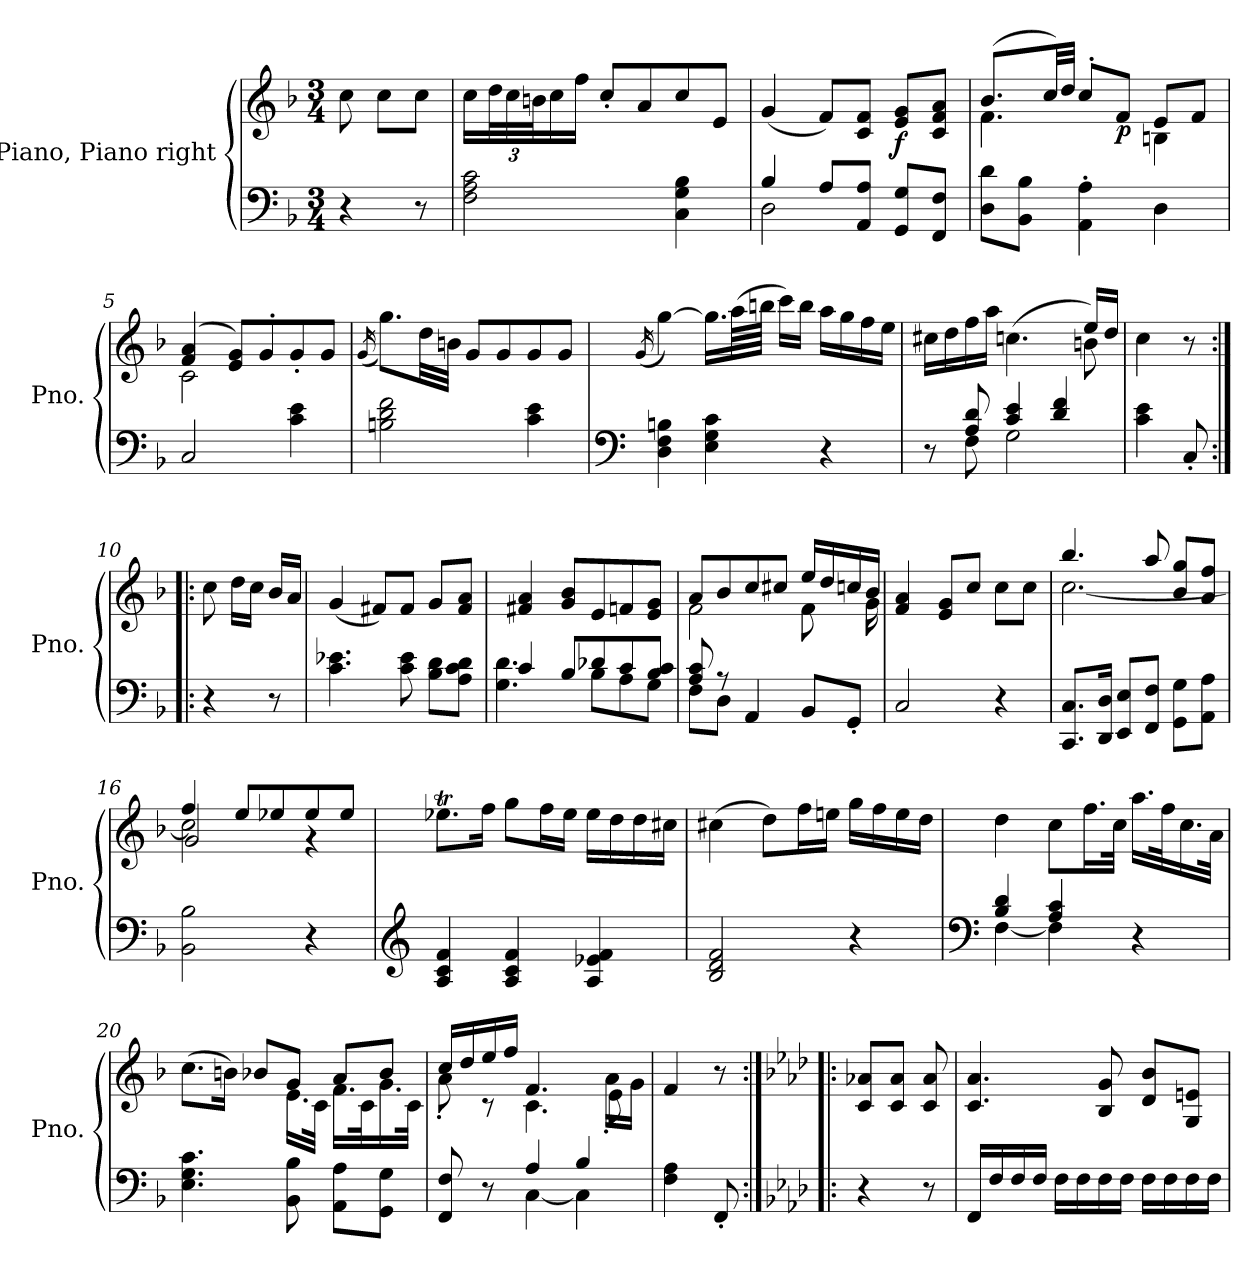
**kern	**kern	**dynam
*part1	*part1	*part1
*staff2	*staff1	*staff1/2
*I"Piano, Piano right	*	*
*I'Pno.	*	*
*clefF4	*clefG2	*
*k[b-]	*k[b-]	*
*M3/4	*M3/4	*
=1	=1	=1
4r	8cc\	.
.	8cc\L	.
8r	8cc\J	.
=2	=2	=2
2F\ 2A\ 2c\	16cc\LL	.
*	*Xbrackettup	*
.	48dd\L	.
.	48cc\	.
.	48bn\J	.
.	16cc\	.
.	16ff\JJ	.
.	8cc'/L	.
.	8a/	.
4C\ 4G\ 4B-\	8cc/	.
.	8e/J	.
=3	=3	=3
*^	*	*
4B-/	2D\	(4g/	.
8A/L	.	8f/L)	.
8AA/ 8A/J	.	8c/ 8f/J	.
!	!	!	!LO:DY:b
8GG/ 8G/L	4ryy	8e/ 8g/L	f
8FF/ 8F/J	.	8c/ 8f/ 8a/J	.
*v	*v	*	*
=4	=4	=4
*	*^	*
8D\ 8d\L	(8.b-/L	4.f\	.
8BB-\ 8B-\J	.	.	.
.	32cc/LL)	.	.
.	32dd/JJJ	.	.
4AA\' 4A\'	8cc'/L	.	.
!	!	!	!LO:DY:b
.	8f/J	8ryy	p
4D\	8e/L	4Bn\	.
.	8f/J	.	.
=5	=5	=5	=5
2C/	(4f/ 4a/	2c\	.
.	8e/ 8g/L)	.	.
.	8g'/	.	.
4c\ 4e\	8g'/	4ryy	.
.	8g/J	.	.
*	*v	*v	*
!!LO:LB:g=z
=6	=6	=6
.	(16qg/	.
2Bn\ 2d\ 2f\	8.gg\L)	.
.	32dd\LL	.
.	32bn\JJJ	.
.	8g/L	.
.	8g/	.
4c\ 4e\	8g/	.
.	8g/J	.
=7	=7	=7
*clefF4	*	*
.	(16qg/	.
4D\ 4F\ 4Bn\	[4gg\)	.
4E\ 4G\ 4c\	16.gg\LL]	.
.	(64aa\LL	.
.	64bbn\JJJJ	.
.	16ccc\LL)	.
.	16bb\JJ	.
4r	16aa\LL	.
.	16gg\	.
.	16ff\	.
.	16ee\JJ	.
=8	=8	=8
*^	*^	*
8r	8ryy	16cc#X\LL	8ryy	.
.	.	16dd\	.	.
*	*	*v	*v	*
8A/ 8d/	8F\	16ff\	.
.	.	16aa\JJ	.
4c/ 4e/	2G\	(4.ccn\	.
4d/ 4f/	.	.	.
*	*	*^	*
.	.	16ee/LL)	8bn\	.
.	.	16dd/JJ	.	.
*v	*v	*	*	*
*	*v	*v	*
=9	=9	=9
4c\ 4e\	4cc\	.
8C'/	8r	.
=10:|!|:	=10:|!|:	=10:|!|:
4r	8cc\	.
.	16dd\LL	.
.	16cc\JJ	.
8r	16b-/LL	.
.	16a/JJ	.
!!LO:LB:g=z
=11	=11	=11
4.c\ 4.e-X\	(4g/	.
.	8f#X/L)	.
8c\ 8e-\	8f#/J	.
8B-\ 8d\L	8g/L	.
8A\ 8c\ 8d\J	8f#/ 8a/J	.
=12	=12	=12
*^	*	*
4c/	4.G\ 4.d\	4f#X/ 4a/	.
8B-/L	.	8g/ 8b-/L	.
8d-X/	8B-\L	8e/	.
8c/	8A\	8fn/	.
8B-/ 8c/J	8G\J	8e/ 8g/J	.
=13	=13	=13	=13
*	*	*^	*
8A/ 8c/	8F\L	8a/L	2f\	.
8r	8D\J	8b-/	.	.
4AA/	2ryy	8cc/	.	.
.	.	8cc#X/J	.	.
8BB-/L	.	16ee/LL	8f\	.
.	.	16dd/	.	.
8GG'/J	.	16ccn/	16ryy	.
.	.	16b-/JJ	16g\	.
*v	*v	*	*	*
*	*v	*v	*
=14	=14	=14
2C/	4f/ 4a/	.
.	8e/ 8g/L	.
.	8cc/J	.
4r	8cc\L	.
.	8cc\J	.
!!LO:LB:g=z
=15	=15	=15
*	*^	*
8.CC/ 8.C/L	4.bb-/	[2.cc\	.
16DD/ 16D/Jk	.	.	.
8EE/ 8E/L	.	.	.
8FF/ 8F/J	8aa/	.	.
8GG\ 8G\L	8b-/ 8gg/L	.	.
8AA\ 8A\J	8a/ 8ff/J	.	.
=16	=16	=16	=16
*	*	*^	*
2BB-\ 2B-\	4ff/	2cc\]	2g/	.
.	8ee/L	.	.	.
.	8ee-X/	.	.	.
4r	8ee-/	4r	4ryy	.
.	8ee-/J	.	.	.
*	*v	*v	*v	*
=17	=17	=17
*clefG2	*	*
4A/ 4c/ 4f/	8.ee-XT\L	.
.	16ff\Jk	.
4A/ 4c/ 4f/	8gg\L	.
.	16ff\L	.
.	16ee-\JJ	.
4A/ 4e-X/ 4f/	16ee-\LL	.
.	16dd\	.
.	16dd\	.
.	16cc#X\JJ	.
=18	=18	=18
2B-/ 2d/ 2f/	(4cc#X\	.
.	8dd\L)	.
.	16ff\L	.
.	16een\JJ	.
4r	16gg\LL	.
.	16ff\	.
.	16ee\	.
.	16dd\JJ	.
!!LO:LB:g=z
=19	=19	=19
*clefF4	*	*
*^	*	*
4B-/ 4d/	[4F\	4dd\	.
4A/ 4c/	4F\]	8cc\L	.
.	.	16.ff\L	.
.	.	32cc\JJk	.
4r	4ryy	16.aa\LL	.
.	.	32ff\K	.
.	.	16.cc\	.
.	.	32a\JJk	.
*v	*v	*	*
=20	=20	=20
*	*^	*
4.E\ 4.G\ 4.c\	(8.cc\L	4.ryy	.
.	16bn\Jk)	.	.
.	8b-X/L	.	.
8BB-\ 8B-\	8g/J	16.e\LL	.
.	.	32c\JJk	.
8AA\ 8A\L	8a/L	16.f\LL	.
.	.	32c\K	.
8GG\ 8G\J	8b-/J	16.g\	.
.	.	32c\JJk	.
=21	=21	=21	=21
*^	*	*	*
8FF/ 8F/	4ryy	16cc/LL	8a'\	.
.	.	16dd/	.	.
8r	.	16ee/	8r	.
.	.	16ff/JJ	.	.
4A/	[4C\	4.f/	4.c\	.
4B-/	4C\]	.	.	.
.	.	8e\	16a'\LL	.
.	.	.	16g\JJ	.
*v	*v	*	*	*
*	*v	*v	*
=22	=22	=22
4F\ 4A\	4f/	.
8FF'/	8r	.
!!LO:LB:g=z
=23:|!|:	=23:|!|:	=23:|!|:
*k[b-e-a-d-]	*k[b-e-a-d-]	*
4r	8c/ 8a-X/L	.
.	8c/ 8a-/J	.
8r	8c/ 8a-/	.
=24	=24	=24
16FF/LL	4.c/ 4.a-/	.
16F/	.	.
16F/	.	.
16F/JJ	.	.
16F\LL	.	.
16F\	.	.
16F\	8B-/ 8g/	.
16F\JJ	.	.
16F\LL	8d-/ 8b-/L	.
16F\	.	.
16F\	8G/ 8en/J	.
16F\JJ	.	.
=	=	=
*-	*-	*-
